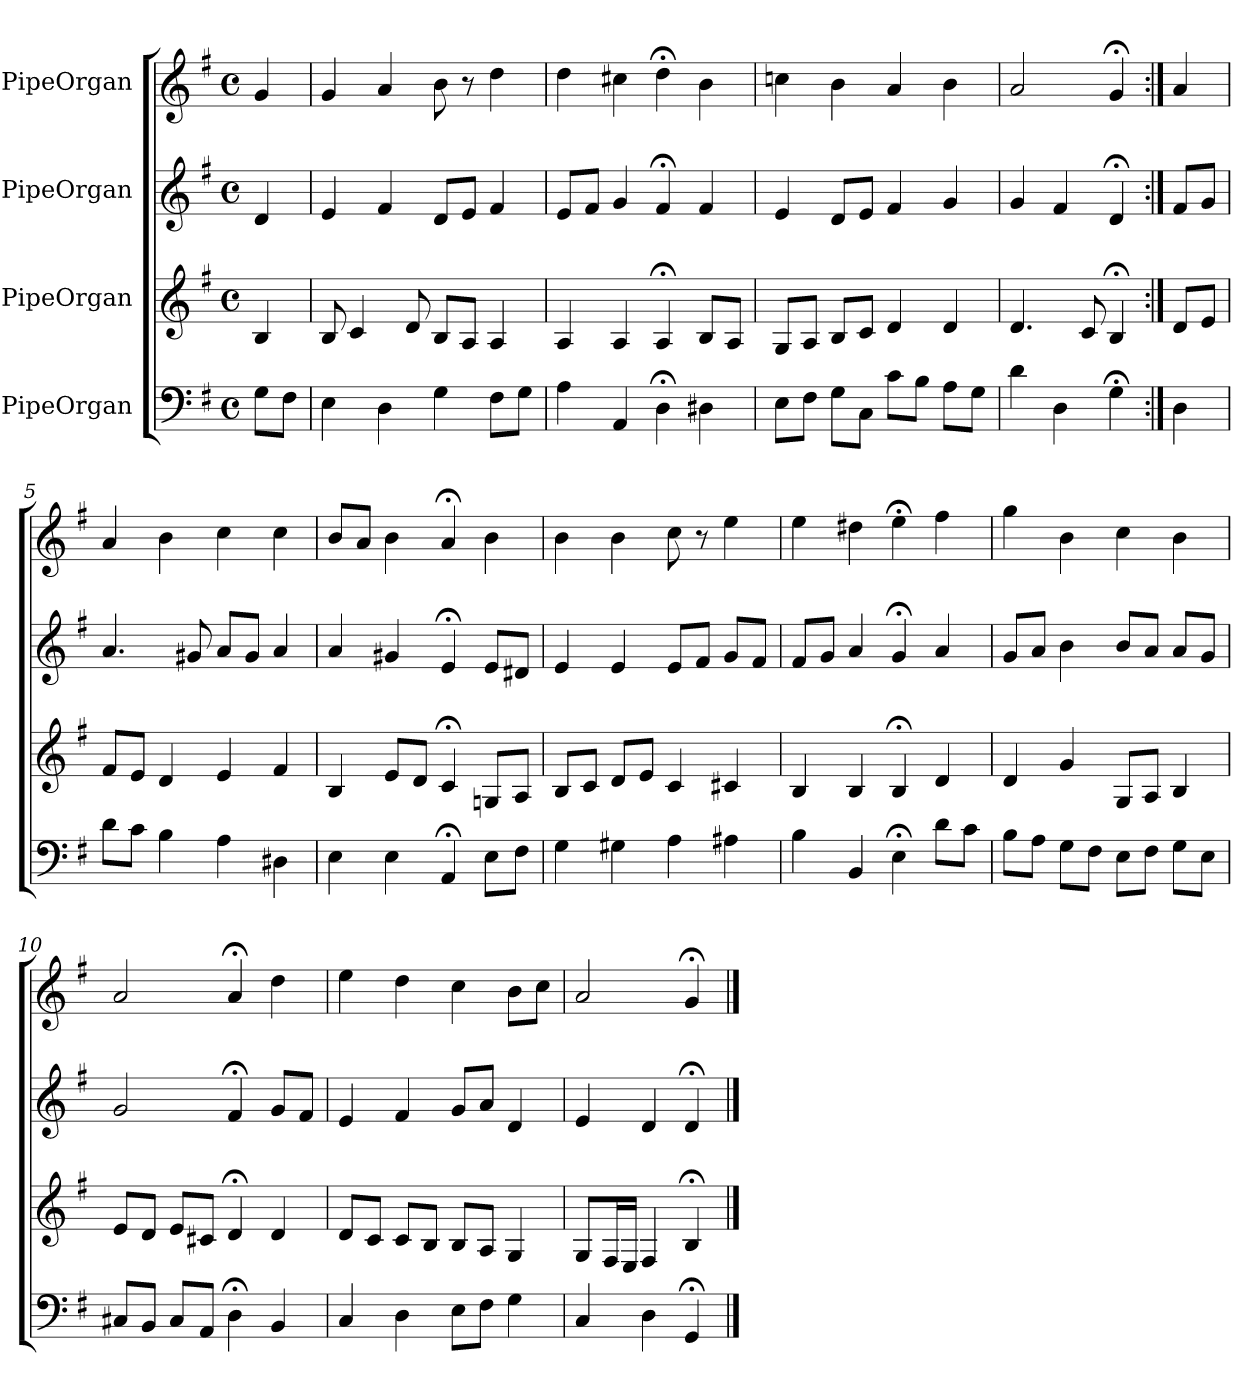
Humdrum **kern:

**kern	**kern	**kern	**kern
*part4	*part3	*part2	*part1
*staff4	*staff3	*staff2	*staff1
*I"PipeOrgan	*I"PipeOrgan	*I"PipeOrgan	*I"PipeOrgan
*k[f#]	*k[f#]	*k[f#]	*k[f#]
*G:	*G:	*G:	*G:
*M4/4	*M4/4	*M4/4	*M4/4
*met(c)	*met(c)	*met(c)	*met(c)
*MM60	*MM60	*MM60	*MM60
=	=	=	=
8GL	4B	4d	4g
8F#J	.	.	.
=1	=1	=1	=1
4E	8B	4e	4g
.	4c	.	.
4D	.	4f#	4a
.	8d	.	.
4G	8BL	8dL	8b
.	8AJ	8eJ	8r
8F#L	4A	4f#	4dd
8GJ	.	.	.
=2	=2	=2	=2
4A	4A	8eL	4dd
.	.	8f#J	.
4AA	4A	4g	4cc#X
4D;<	4A;<	4f#;<	4dd;<
4D#X	8BL	4f#	4b
.	8AJ	.	.
=3	=3	=3	=3
8EL	8GL	4e	4ccn
8F#J	8AJ	.	.
8GL	8BL	8dL	4b
8CJ	8cJ	8eJ	.
8cL	4d	4f#	4a
8BJ	.	.	.
8AL	4d	4g	4b
8GJ	.	.	.
=4	=4	=4	=4
4d	4.d	4g	2a
4D	.	4f#	.
.	8c	.	.
4G;<	4B;<	4d;<	4g;<
=:|!	=:|!	=:|!	=:|!
4D	8dL	8f#L	4a
.	8eJ	8gJ	.
=5	=5	=5	=5
8dL	8f#L	4.a	4a
8cJ	8eJ	.	.
4B	4d	.	4b
.	.	8g#X	.
4A	4e	8aL	4cc
.	.	8g#J	.
4D#X	4f#	4a	4cc
=6	=6	=6	=6
4E	4B	4a	8bL
.	.	.	8aJ
4E	8eL	4g#X	4b
.	8dJ	.	.
4AA;<	4c;<	4e;<	4a;<
8EL	8GnL	8eL	4b
8F#J	8AJ	8d#XJ	.
=7	=7	=7	=7
4G	8BL	4e	4b
.	8cJ	.	.
4G#X	8dL	4e	4b
.	8eJ	.	.
4A	4c	8eL	8cc
.	.	8f#J	8r
4A#X	4c#X	8gL	4ee
.	.	8f#J	.
=8	=8	=8	=8
4B	4B	8f#L	4ee
.	.	8gJ	.
4BB	4B	4a	4dd#X
4E;<	4B;<	4g;<	4ee;<
8dL	4d	4a	4ff#
8cJ	.	.	.
=9	=9	=9	=9
8BL	4d	8gL	4gg
8AJ	.	8aJ	.
8GL	4g	4b	4b
8F#J	.	.	.
8EL	8GL	8bL	4cc
8F#J	8AJ	8aJ	.
8GL	4B	8aL	4b
8EJ	.	8gJ	.
=10	=10	=10	=10
8C#XL	8eL	2g	2a
8BBJ	8dJ	.	.
8C#L	8eL	.	.
8AAJ	8c#XJ	.	.
4D;<	4d;<	4f#;<	4a;<
4BB	4d	8gL	4dd
.	.	8f#J	.
=11	=11	=11	=11
4C	8dL	4e	4ee
.	8cJ	.	.
4D	8cL	4f#	4dd
.	8BJ	.	.
8EL	8BL	8gL	4cc
8F#J	8AJ	8aJ	.
4G	4G	4d	8bL
.	.	.	8ccJ
=12	=12	=12	=12
4C	8GL	4e	2a
.	16F#L	.	.
.	16EJJ	.	.
4D	4F#	4d	.
4GG;<	4B;<	4d;<	4g;<
==	==	==	==
*-	*-	*-	*-
